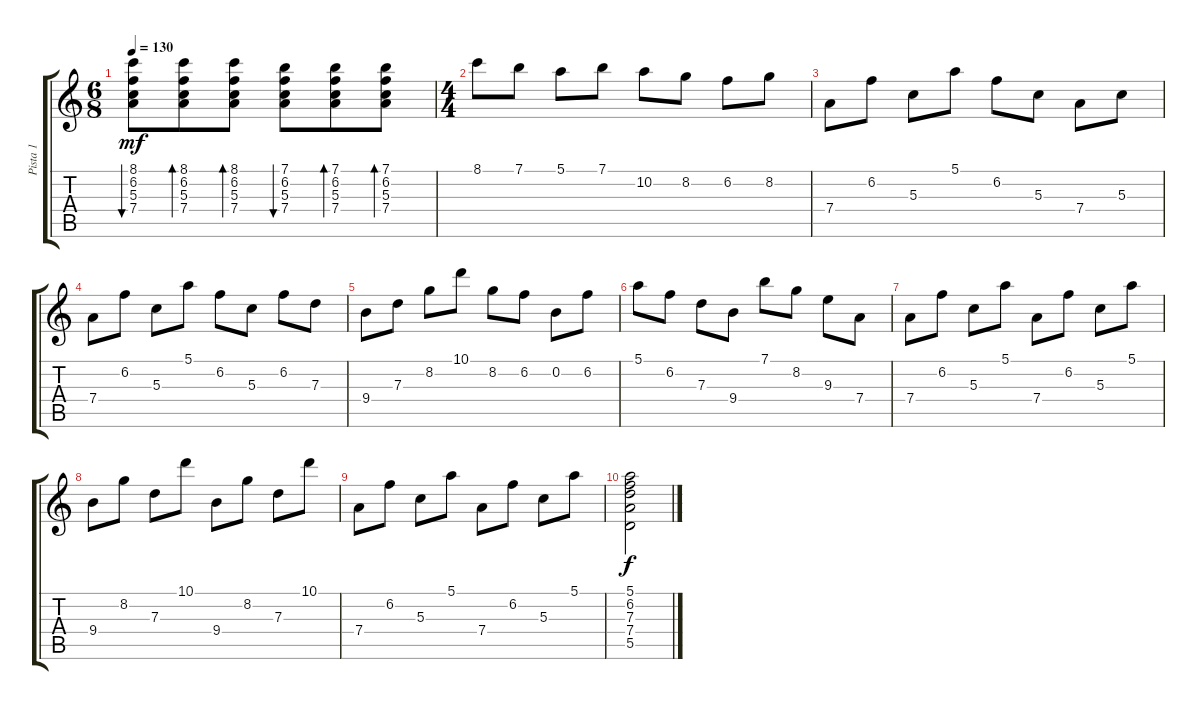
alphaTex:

\track ("Pista 1" "Pista 1") {instrument acousticguitarsteel}
\staff {score tabs}
\tuning (E4 B3 G3 D3 A2 E2) {hide}
\ts (6 8)
\tempo 130
\clef g2
\ks c
(8.1 6.2 5.3 7.4).8{bu 60 dy mf} (8.1 6.2 5.3 7.4).8{bd 60} (8.1 6.2 5.3 7.4).8{bd 60} (7.1 6.2 5.3 7.4).8{bu 60} (7.1 6.2 5.3 7.4).8{bd 60} (7.1 6.2 5.3 7.4).8{bd 60} |
\ts (4 4)
8.1.8 7.1.8 5.1.8 7.1.8 10.2.8 8.2.8 6.2.8 8.2.8 |
7.4.8 6.2.8 5.3.8 5.1.8 6.2.8 5.3.8 7.4.8 5.3.8 |
7.4.8 6.2.8 5.3.8 5.1.8 6.2.8 5.3.8 6.2.8 7.3.8 |
9.4.8 7.3.8 8.2.8 10.1.8 8.2.8 6.2.8 0.2.8 6.2.8 |
5.1.8 6.2.8 7.3.8 9.4.8 7.1.8 8.2.8 9.3.8 7.4.8 |
7.4.8 6.2.8 5.3.8 5.1.8 7.4.8 6.2.8 5.3.8 5.1.8 |
9.4.8 8.2.8 7.3.8 10.1.8 9.4.8 8.2.8 7.3.8 10.1.8 |
7.4.8 6.2.8 5.3.8 5.1.8 7.4.8 6.2.8 5.3.8 5.1.8 |
(5.1 6.2 7.3 7.4 5.5).2{dy f}
